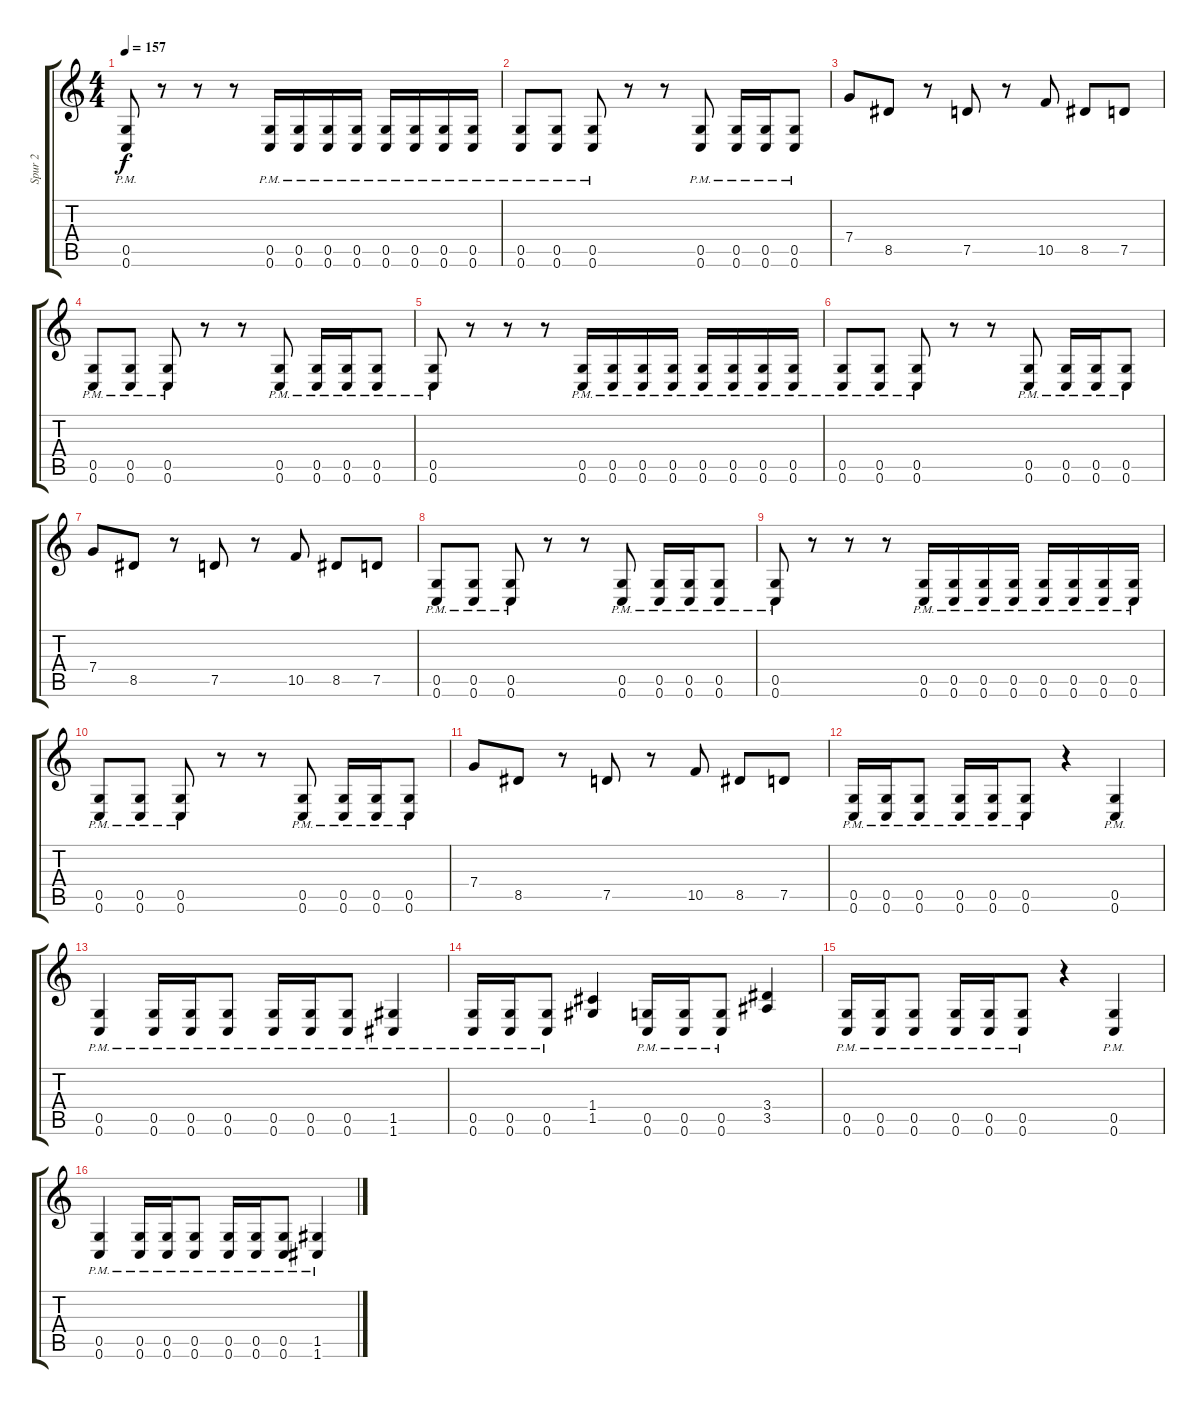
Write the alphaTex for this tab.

\track ("Spur 2" "Spur 2") {instrument distortionguitar}
\staff {score tabs}
\tuning (D4 A3 F3 C3 G2 C2) {hide}
\ts (4 4)
\tempo 157
\clef g2
\ks c
(0.5{pm} 0.6{pm}).8{dy f} r.8 r.8 r.8 (0.5{pm} 0.6{pm}).16 (0.5{pm} 0.6{pm}).16 (0.5{pm} 0.6{pm}).16 (0.5{pm} 0.6{pm}).16 (0.5{pm} 0.6{pm}).16 (0.5{pm} 0.6{pm}).16 (0.5{pm} 0.6{pm}).16 (0.5{pm} 0.6{pm}).16 |
(0.5{pm} 0.6{pm}).8 (0.5{pm} 0.6{pm}).8 (0.5{pm} 0.6{pm}).8 r.8 r.8 (0.5{pm} 0.6{pm}).8 (0.5{pm} 0.6{pm}).16 (0.5{pm} 0.6{pm}).16 (0.5{pm} 0.6{pm}).8 |
7.4.8 8.5.8 r.8 7.5.8 r.8 10.5.8 8.5.8 7.5.8 |
(0.5{pm} 0.6{pm}).8 (0.5{pm} 0.6{pm}).8 (0.5{pm} 0.6{pm}).8 r.8 r.8 (0.5{pm} 0.6{pm}).8 (0.5{pm} 0.6{pm}).16 (0.5{pm} 0.6{pm}).16 (0.5{pm} 0.6{pm}).8 |
(0.5{pm} 0.6{pm}).8 r.8 r.8 r.8 (0.5{pm} 0.6{pm}).16 (0.5{pm} 0.6{pm}).16 (0.5{pm} 0.6{pm}).16 (0.5{pm} 0.6{pm}).16 (0.5{pm} 0.6{pm}).16 (0.5{pm} 0.6{pm}).16 (0.5{pm} 0.6{pm}).16 (0.5{pm} 0.6{pm}).16 |
(0.5{pm} 0.6{pm}).8 (0.5{pm} 0.6{pm}).8 (0.5{pm} 0.6{pm}).8 r.8 r.8 (0.5{pm} 0.6{pm}).8 (0.5{pm} 0.6{pm}).16 (0.5{pm} 0.6{pm}).16 (0.5{pm} 0.6{pm}).8 |
7.4.8 8.5.8 r.8 7.5.8 r.8 10.5.8 8.5.8 7.5.8 |
(0.5{pm} 0.6{pm}).8 (0.5{pm} 0.6{pm}).8 (0.5{pm} 0.6{pm}).8 r.8 r.8 (0.5{pm} 0.6{pm}).8 (0.5{pm} 0.6{pm}).16 (0.5{pm} 0.6{pm}).16 (0.5{pm} 0.6{pm}).8 |
(0.5{pm} 0.6{pm}).8 r.8 r.8 r.8 (0.5{pm} 0.6{pm}).16 (0.5{pm} 0.6{pm}).16 (0.5{pm} 0.6{pm}).16 (0.5{pm} 0.6{pm}).16 (0.5{pm} 0.6{pm}).16 (0.5{pm} 0.6{pm}).16 (0.5{pm} 0.6{pm}).16 (0.5{pm} 0.6{pm}).16 |
(0.5{pm} 0.6{pm}).8 (0.5{pm} 0.6{pm}).8 (0.5{pm} 0.6{pm}).8 r.8 r.8 (0.5{pm} 0.6{pm}).8 (0.5{pm} 0.6{pm}).16 (0.5{pm} 0.6{pm}).16 (0.5{pm} 0.6{pm}).8 |
7.4.8 8.5.8 r.8 7.5.8 r.8 10.5.8 8.5.8 7.5.8 |
(0.5{pm} 0.6{pm}).16 (0.5{pm} 0.6{pm}).16 (0.5{pm} 0.6{pm}).8 (0.5{pm} 0.6{pm}).16 (0.5{pm} 0.6{pm}).16 (0.5{pm} 0.6{pm}).8 r.4 (0.5{pm} 0.6{pm}).4 |
(0.5{pm} 0.6{pm}).4 (0.5{pm} 0.6{pm}).16 (0.5{pm} 0.6{pm}).16 (0.5{pm} 0.6{pm}).8 (0.5{pm} 0.6{pm}).16 (0.5{pm} 0.6{pm}).16 (0.5{pm} 0.6{pm}).8 (1.5{pm} 1.6{pm}).4 |
(0.5{pm} 0.6{pm}).16 (0.5{pm} 0.6{pm}).16 (0.5{pm} 0.6{pm}).8 (1.4 1.5).4 (0.5{pm} 0.6{pm}).16 (0.5{pm} 0.6{pm}).16 (0.5{pm} 0.6{pm}).8 (3.4 3.5).4 |
(0.5{pm} 0.6{pm}).16 (0.5{pm} 0.6{pm}).16 (0.5{pm} 0.6{pm}).8 (0.5{pm} 0.6{pm}).16 (0.5{pm} 0.6{pm}).16 (0.5{pm} 0.6{pm}).8 r.4 (0.5{pm} 0.6{pm}).4 |
(0.5{pm} 0.6{pm}).4 (0.5{pm} 0.6{pm}).16 (0.5{pm} 0.6{pm}).16 (0.5{pm} 0.6{pm}).8 (0.5{pm} 0.6{pm}).16 (0.5{pm} 0.6{pm}).16 (0.5{pm} 0.6{pm}).8 (1.5{pm} 1.6{pm}).4
